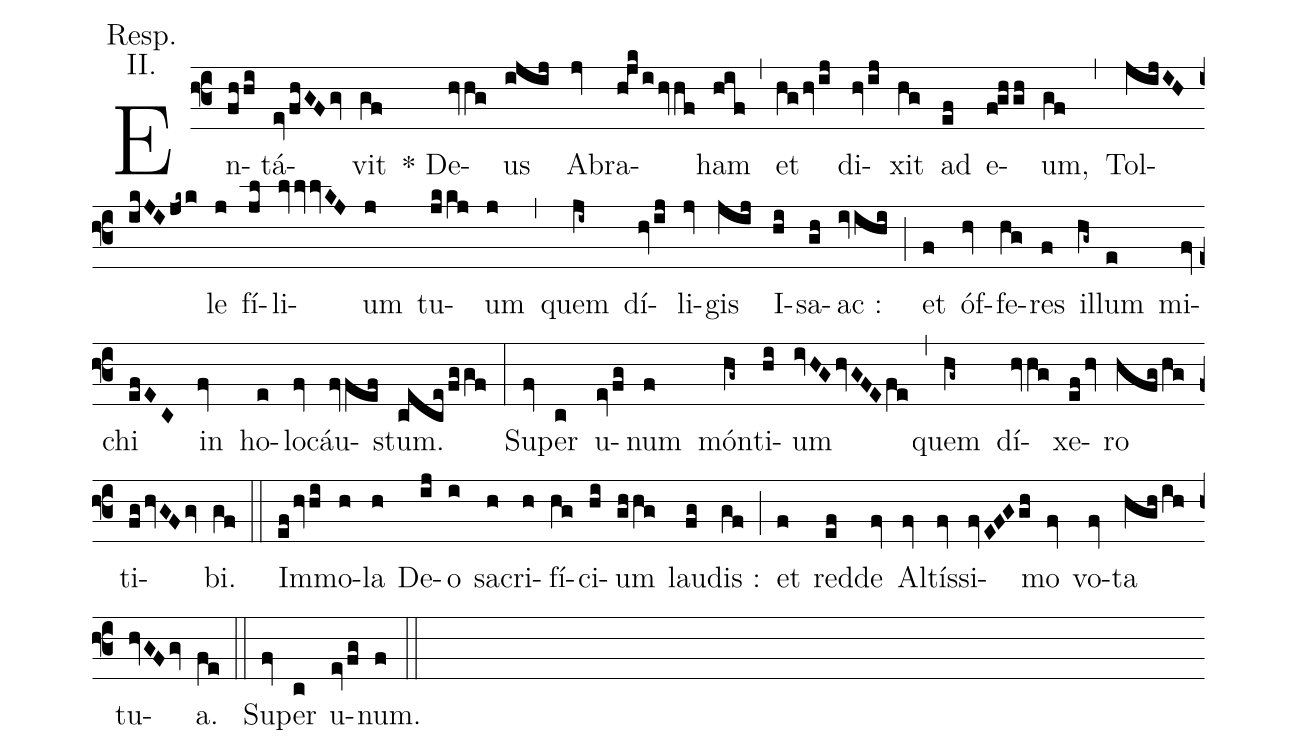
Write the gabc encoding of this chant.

annotation: Resp.;
annotation: II.;
%%
(f3)
En(fhhi)tá(evfhGFgv)vit(gf) * De(hvhg)us(ijij) A(jv)bra(hjkihvhf)ham(hif) (,)
et(hghvij) di(hvij)xit(hg) ad(ef) e(fghgh)um,(gf) (,)
Tol(jijIHikJIjk~k)le(j) fí(jl)li(lvlvlvKJ)um(j) tu(jkkj)um(j) (,)
quem(ji~) dí(hvij)li(jv)gis(jij) I(hi)sa(gh)ac :(ivihi) (;)
et(f) óf(hv)fe(hg)res(f) il(hg~)lum(e) mi(fv)chi(efEC) in(fv) ho(e)lo(fv)cáu(fvfef)stum.(cecefggf) (:)
Su(fv)per(c) u(evfg)num(f) món(hg~)ti(hi)um(ivHGhvGFEfe) (,)
quem(hg~) dí(hvhg)xe(efhv)ro(hfghg) ti(fghvGFgv)bi.(gf) (::)
Im(efhvhi)mo(h)la(h) De(ij)o(i) sa(h)cri(h)fí(hg)ci(hi)um(ghhg) lau(fg)dis :(gf) (;)
et(f) red(ef)de(fv) Al(fv)tís(fv)si(fvEFGgh)mo(fv) vo(fv)ta(hghih) tu(hvGFgv)a.(fe) (::)
Su(fv)per(c) u(evfg)num.(f) (::)
